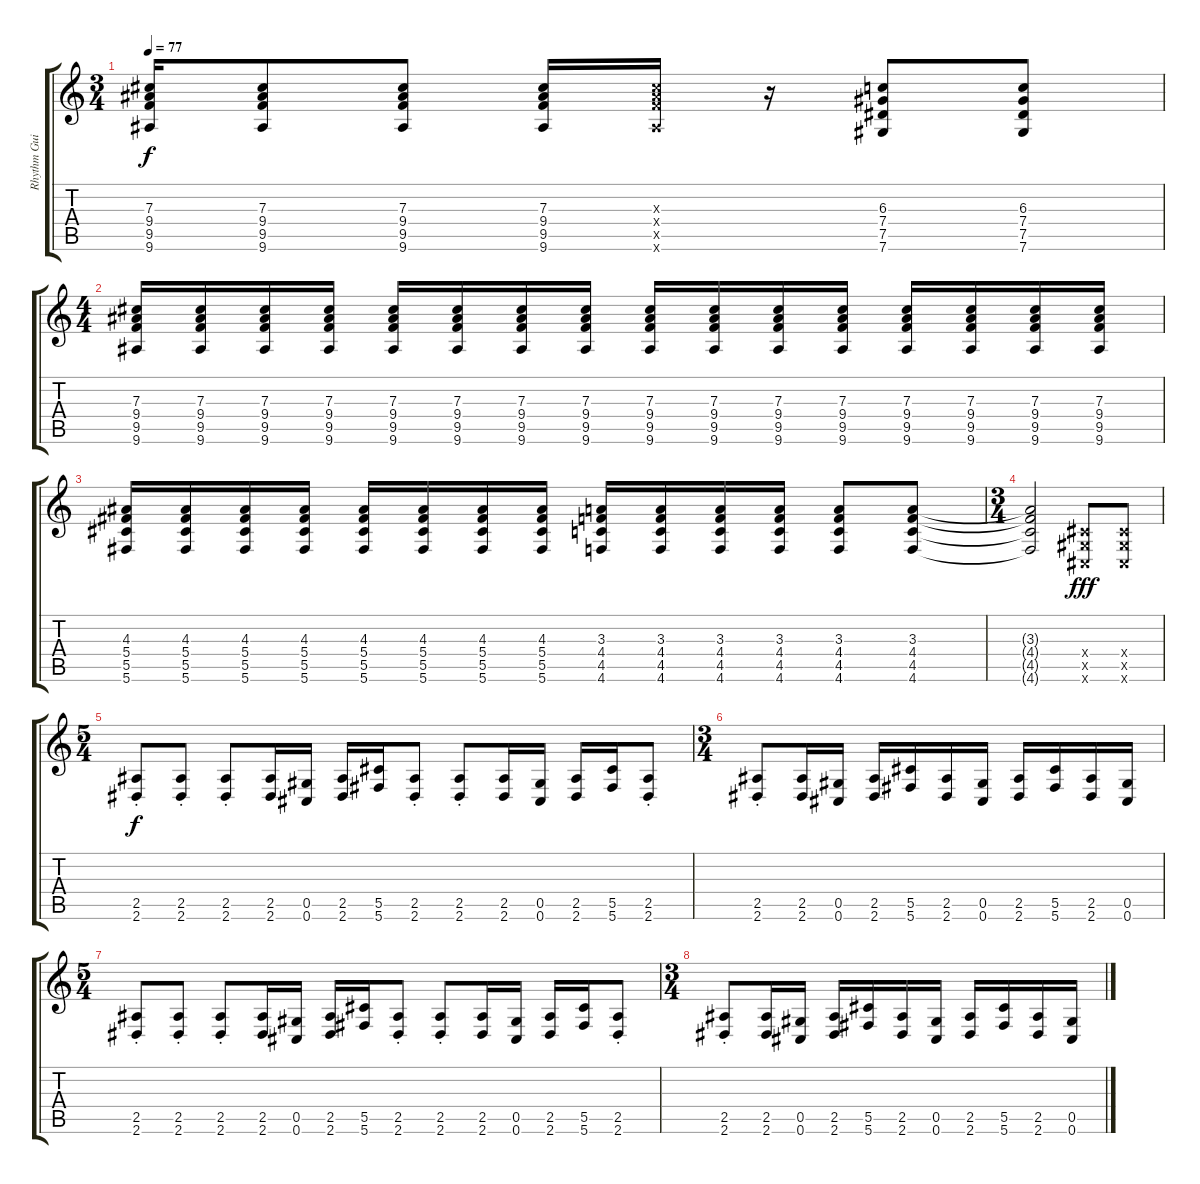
\track ("Rhythm Guitar" "Rhythm Gui") {instrument overdrivenguitar}
\staff {score tabs}
\tuning (Eb4 Bb3 Gb3 Db3 Ab2 Db2) {hide}
\ts (3 4)
\tempo 77
\clef g2
\ks c
(7.3 9.4 9.5 9.6).16{dy f} (7.3 9.4 9.5 9.6).8 (7.3 9.4 9.5 9.6).8 (7.3 9.4 9.5 9.6).16 (7.3{x} 9.4{x} 9.5{x} 9.6{x}).16 r.16 (6.3 7.4 7.5 7.6).8 (6.3 7.4 7.5 7.6).8 |
\ts (4 4)
(7.3 9.4 9.5 9.6).16 (7.3 9.4 9.5 9.6).16 (7.3 9.4 9.5 9.6).16 (7.3 9.4 9.5 9.6).16 (7.3 9.4 9.5 9.6).16 (7.3 9.4 9.5 9.6).16 (7.3 9.4 9.5 9.6).16 (7.3 9.4 9.5 9.6).16 (7.3 9.4 9.5 9.6).16 (7.3 9.4 9.5 9.6).16 (7.3 9.4 9.5 9.6).16 (7.3 9.4 9.5 9.6).16 (7.3 9.4 9.5 9.6).16 (7.3 9.4 9.5 9.6).16 (7.3 9.4 9.5 9.6).16 (7.3 9.4 9.5 9.6).16 |
(4.3 5.4 5.5 5.6).16 (4.3 5.4 5.5 5.6).16 (4.3 5.4 5.5 5.6).16 (4.3 5.4 5.5 5.6).16 (4.3 5.4 5.5 5.6).16 (4.3 5.4 5.5 5.6).16 (4.3 5.4 5.5 5.6).16 (4.3 5.4 5.5 5.6).16 (3.3 4.4 4.5 4.6).16 (3.3 4.4 4.5 4.6).16 (3.3 4.4 4.5 4.6).16 (3.3 4.4 4.5 4.6).16 (3.3 4.4 4.5 4.6).8 (3.3 4.4 4.5 4.6).8 |
\ts (3 4)
(3.3{t} 4.4{t} 4.5{t} 4.6{t}).2 (0.4{x} 0.5{x} 0.6{x}).8{dy fff} (0.4{x} 0.5{x} 0.6{x}).8 |
\ts (5 4)
(2.5{st} 2.6{st}).8{dy f} (2.5{st} 2.6{st}).8 (2.5{st} 2.6{st}).8 (2.5 2.6).16 (0.5 0.6).16 (2.5 2.6).16 (5.5 5.6).16 (2.5{st} 2.6{st}).8 (2.5{st} 2.6{st}).8 (2.5 2.6).16 (0.5 0.6).16 (2.5 2.6).16 (5.5 5.6).16 (2.5{st} 2.6{st}).8 |
\ts (3 4)
(2.5{st} 2.6{st}).8 (2.5 2.6).16 (0.5 0.6).16 (2.5 2.6).16 (5.5 5.6).16 (2.5 2.6).16 (0.5 0.6).16 (2.5 2.6).16 (5.5 5.6).16 (2.5 2.6).16 (0.5 0.6).16 |
\ts (5 4)
(2.5{st} 2.6{st}).8 (2.5{st} 2.6{st}).8 (2.5{st} 2.6{st}).8 (2.5 2.6).16 (0.5 0.6).16 (2.5 2.6).16 (5.5 5.6).16 (2.5{st} 2.6{st}).8 (2.5{st} 2.6{st}).8 (2.5 2.6).16 (0.5 0.6).16 (2.5 2.6).16 (5.5 5.6).16 (2.5{st} 2.6{st}).8 |
\ts (3 4)
(2.5{st} 2.6{st}).8 (2.5 2.6).16 (0.5 0.6).16 (2.5 2.6).16 (5.5 5.6).16 (2.5 2.6).16 (0.5 0.6).16 (2.5 2.6).16 (5.5 5.6).16 (2.5 2.6).16 (0.5 0.6).16
